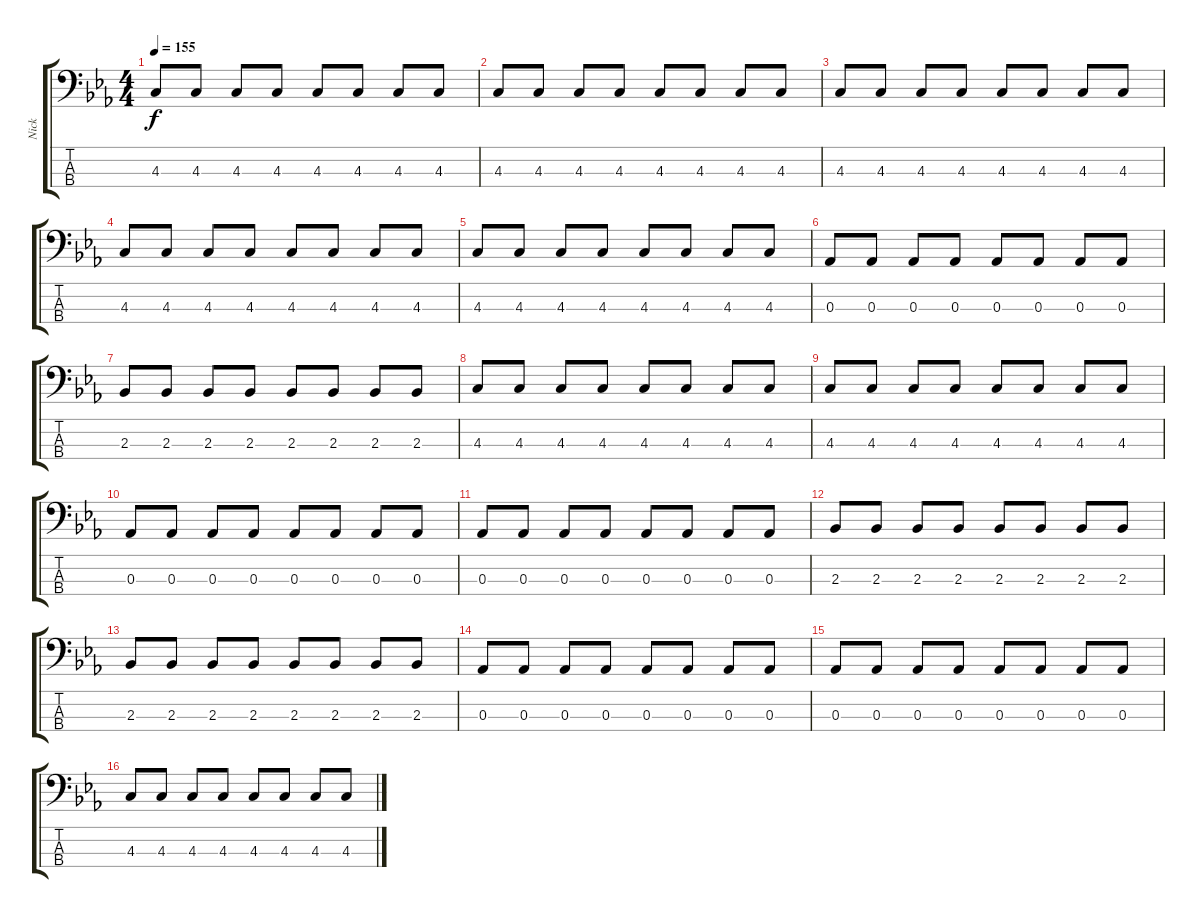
\track ("Nick" "Nick") {instrument electricbasspick}
\staff {score tabs}
\tuning (Gb2 Db2 Ab1 Eb1) {hide}
\ts (4 4)
\tempo 155
\clef f4
\ks cminor
4.3.8{dy f} 4.3.8 4.3.8 4.3.8 4.3.8 4.3.8 4.3.8 4.3.8 |
4.3.8 4.3.8 4.3.8 4.3.8 4.3.8 4.3.8 4.3.8 4.3.8 |
4.3.8 4.3.8 4.3.8 4.3.8 4.3.8 4.3.8 4.3.8 4.3.8 |
4.3.8 4.3.8 4.3.8 4.3.8 4.3.8 4.3.8 4.3.8 4.3.8 |
4.3.8 4.3.8 4.3.8 4.3.8 4.3.8 4.3.8 4.3.8 4.3.8 |
0.3.8 0.3.8 0.3.8 0.3.8 0.3.8 0.3.8 0.3.8 0.3.8 |
2.3.8 2.3.8 2.3.8 2.3.8 2.3.8 2.3.8 2.3.8 2.3.8 |
4.3.8 4.3.8 4.3.8 4.3.8 4.3.8 4.3.8 4.3.8 4.3.8 |
4.3.8 4.3.8 4.3.8 4.3.8 4.3.8 4.3.8 4.3.8 4.3.8 |
0.3.8 0.3.8 0.3.8 0.3.8 0.3.8 0.3.8 0.3.8 0.3.8 |
0.3.8 0.3.8 0.3.8 0.3.8 0.3.8 0.3.8 0.3.8 0.3.8 |
2.3.8 2.3.8 2.3.8 2.3.8 2.3.8 2.3.8 2.3.8 2.3.8 |
2.3.8 2.3.8 2.3.8 2.3.8 2.3.8 2.3.8 2.3.8 2.3.8 |
0.3.8 0.3.8 0.3.8 0.3.8 0.3.8 0.3.8 0.3.8 0.3.8 |
0.3.8 0.3.8 0.3.8 0.3.8 0.3.8 0.3.8 0.3.8 0.3.8 |
4.3.8 4.3.8 4.3.8 4.3.8 4.3.8 4.3.8 4.3.8 4.3.8
